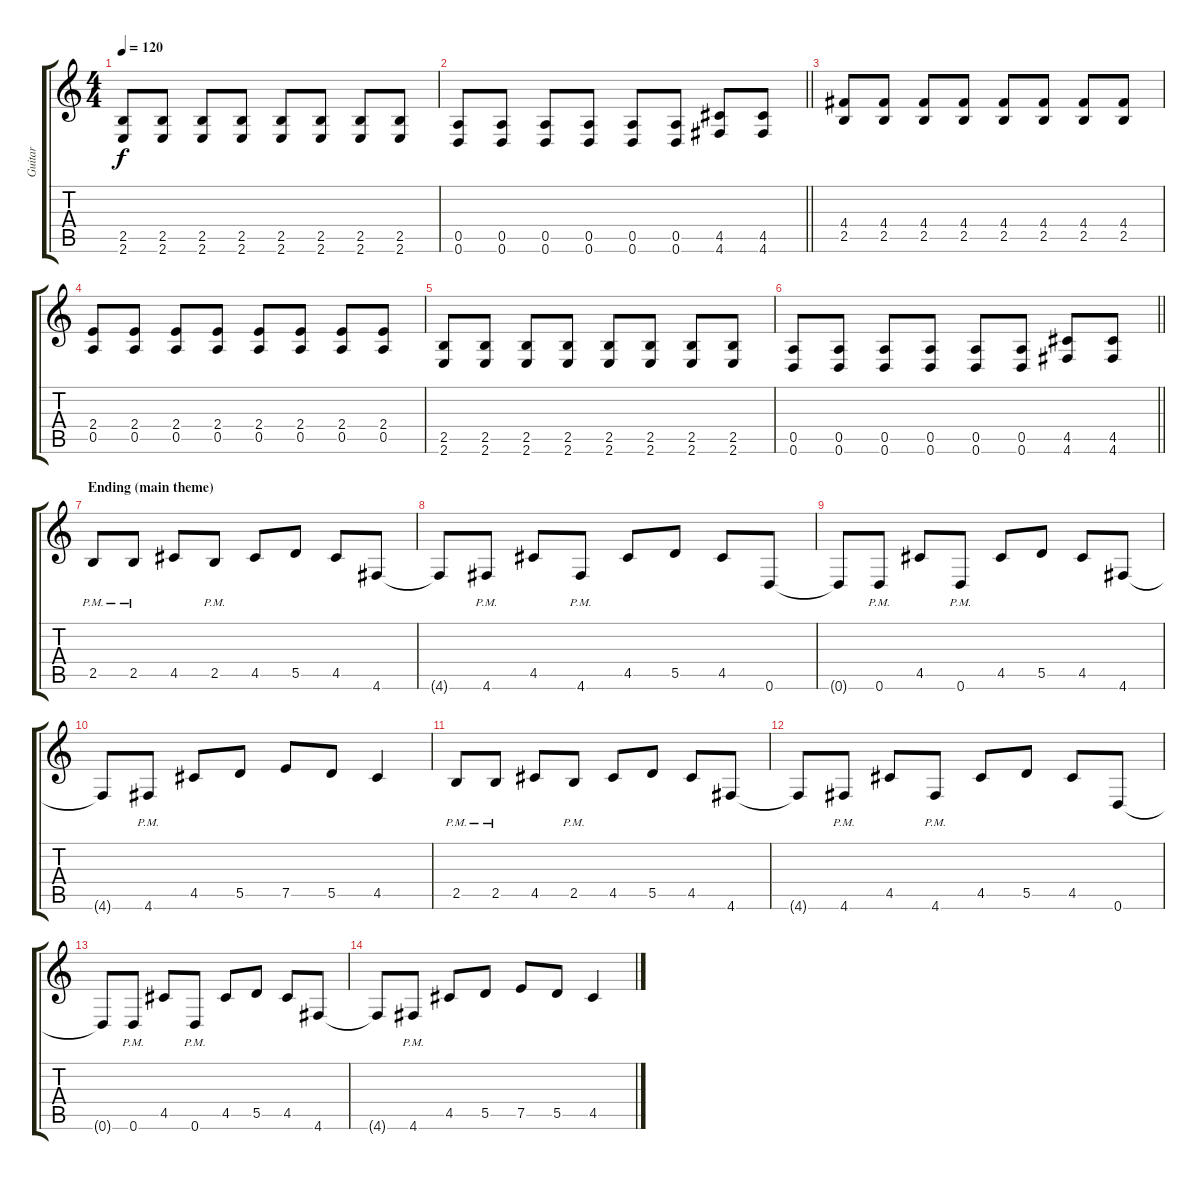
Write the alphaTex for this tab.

\track ("Guitar" "Guitar") {instrument distortionguitar}
\staff {score tabs}
\tuning (E4 B3 G3 D3 A2 D2) {hide}
\ts (4 4)
\tempo 120
\clef g2
\ks c
(2.5 2.6).8{dy f} (2.5 2.6).8 (2.5 2.6).8 (2.5 2.6).8 (2.5 2.6).8 (2.5 2.6).8 (2.5 2.6).8 (2.5 2.6).8 |
\barLineRight lightlight
(0.5 0.6).8 (0.5 0.6).8 (0.5 0.6).8 (0.5 0.6).8 (0.5 0.6).8 (0.5 0.6).8 (4.5 4.6).8 (4.5 4.6).8 |
(4.4 2.5).8 (4.4 2.5).8 (4.4 2.5).8 (4.4 2.5).8 (4.4 2.5).8 (4.4 2.5).8 (4.4 2.5).8 (4.4 2.5).8 |
(2.4 0.5).8 (2.4 0.5).8 (2.4 0.5).8 (2.4 0.5).8 (2.4 0.5).8 (2.4 0.5).8 (2.4 0.5).8 (2.4 0.5).8 |
(2.5 2.6).8 (2.5 2.6).8 (2.5 2.6).8 (2.5 2.6).8 (2.5 2.6).8 (2.5 2.6).8 (2.5 2.6).8 (2.5 2.6).8 |
\barLineRight lightlight
(0.5 0.6).8 (0.5 0.6).8 (0.5 0.6).8 (0.5 0.6).8 (0.5 0.6).8 (0.5 0.6).8 (4.5 4.6).8 (4.5 4.6).8 |
\section ("" "Ending (main theme)")
2.5{pm}.8 2.5{pm}.8 4.5.8 2.5{pm}.8 4.5.8 5.5.8 4.5.8 4.6.8 |
4.6{t}.8 4.6{pm}.8 4.5.8 4.6{pm}.8 4.5.8 5.5.8 4.5.8 0.6.8 |
0.6{t}.8 0.6{pm}.8 4.5.8 0.6{pm}.8 4.5.8 5.5.8 4.5.8 4.6.8 |
4.6{t}.8 4.6{pm}.8 4.5.8 5.5.8 7.5.8 5.5.8 4.5.4 |
2.5{pm}.8 2.5{pm}.8 4.5.8 2.5{pm}.8 4.5.8 5.5.8 4.5.8 4.6.8 |
4.6{t}.8 4.6{pm}.8 4.5.8 4.6{pm}.8 4.5.8 5.5.8 4.5.8 0.6.8 |
0.6{t}.8 0.6{pm}.8 4.5.8 0.6{pm}.8 4.5.8 5.5.8 4.5.8 4.6.8 |
4.6{t}.8 4.6{pm}.8 4.5.8 5.5.8 7.5.8 5.5.8 4.5.4
